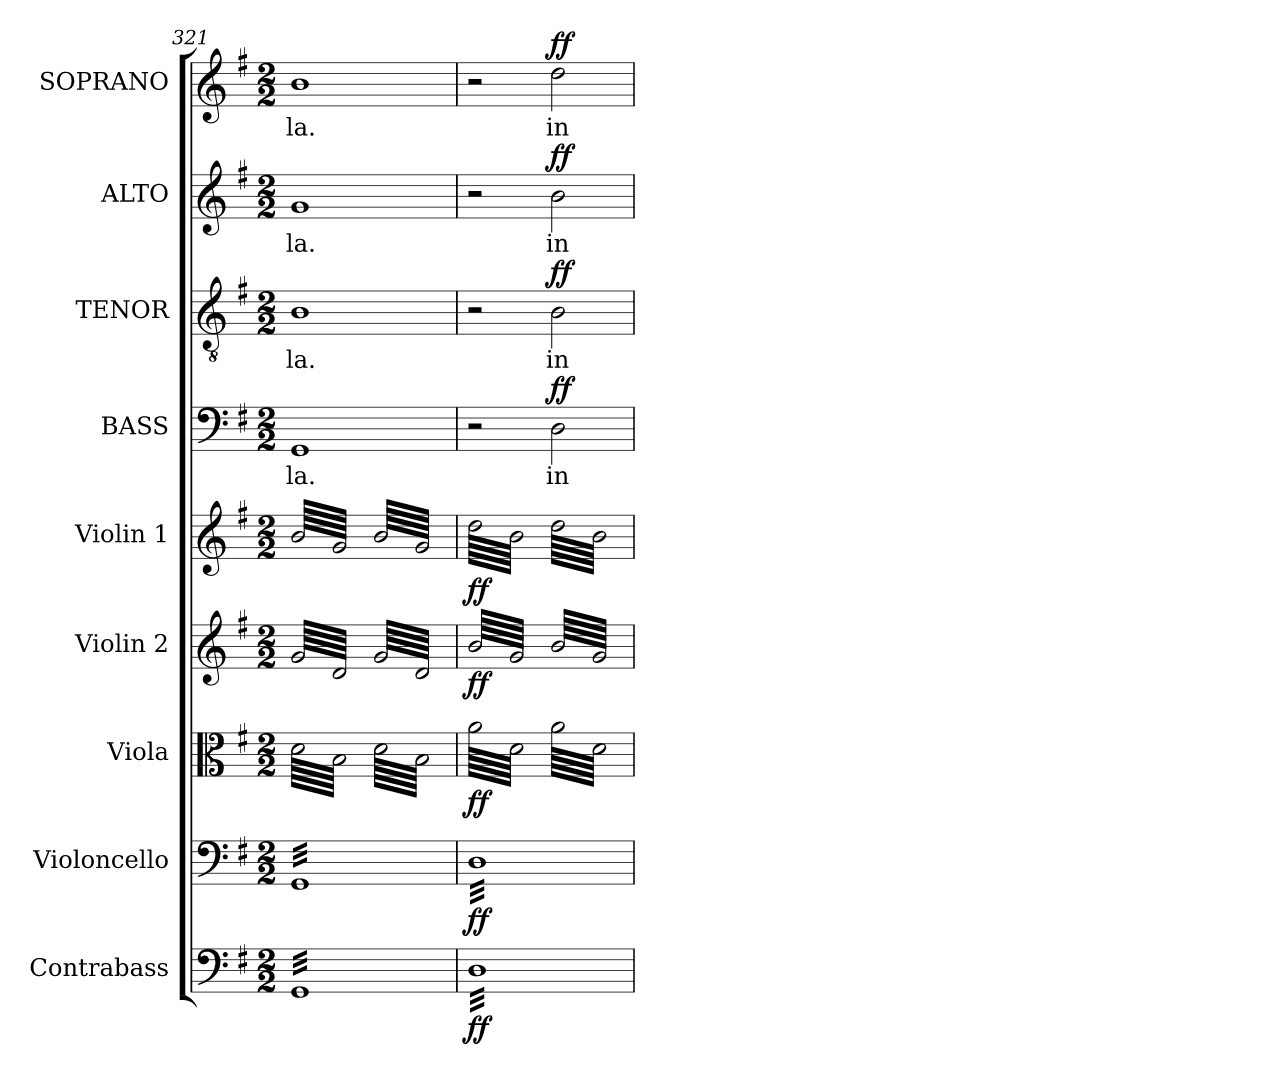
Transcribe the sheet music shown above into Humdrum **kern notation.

**kern	**dynam	**kern	**dynam	**kern	**dynam	**kern	**dynam	**kern	**dynam	**kern	**text	**dynam	**kern	**text	**dynam	**kern	**text	**dynam	**kern	**text	**dynam
*part9	*part9	*part8	*part8	*part7	*part7	*part6	*part6	*part5	*part5	*part4	*part4	*part4	*part3	*part3	*part3	*part2	*part2	*part2	*part1	*part1	*part1
*staff9	*staff9	*staff8	*staff8	*staff7	*staff7	*staff6	*staff6	*staff5	*staff5	*staff4	*staff4	*staff4	*staff3	*staff3	*staff3	*staff2	*staff2	*staff2	*staff1	*staff1	*staff1
*I"Contrabass	*	*I"Violoncello	*	*I"Viola	*	*I"Violin 2	*	*I"Violin 1	*	*I"BASS	*	*	*I"TENOR	*	*	*I"ALTO	*	*	*I"SOPRANO	*	*
*I'Cb.	*	*I'Vc.	*	*I'Vla.	*	*I'Vln. 2	*	*I'Vln. 1	*	*I'B.	*	*	*I'T.	*	*	*I'A.	*	*	*I'S.	*	*
*clefF4	*	*clefF4	*	*clefC3	*	*clefG2	*	*clefG2	*	*clefF4	*	*	*clefGv2	*	*	*clefG2	*	*	*clefG2	*	*
*ITrd7c12	*	*	*	*	*	*	*	*	*	*	*	*	*ITrd7c12	*	*	*	*	*	*	*	*
*k[f#]	*	*k[f#]	*	*k[f#]	*	*k[f#]	*	*k[f#]	*	*k[f#]	*	*	*k[f#]	*	*	*k[f#]	*	*	*k[f#]	*	*
*G:	*	*G:	*	*G:	*	*G:	*	*G:	*	*G:	*	*	*G:	*	*	*G:	*	*	*G:	*	*
*M2/2	*	*M2/2	*	*M2/2	*	*M2/2	*	*M2/2	*	*M2/2	*	*	*M2/2	*	*	*M2/2	*	*	*M2/2	*	*
=321	=321	=321	=321	=321	=321	=321	=321	=321	=321	=321	=321	=321	=321	=321	=321	=321	=321	=321	=321	=321	=321
!	!	!	!	!	!	!	!	!	!	!	!LO:LY:b:color=#000000	!	!	!	!	!	!	!	!	!	!
!	!	!	!	!	!	!	!	!	!	!	!	!	!	!LO:LY:b:color=#000000	!	!	!	!	!	!	!
!	!	!	!	!	!	!	!	!	!	!	!	!	!	!	!	!	!LO:LY:b:color=#000000	!	!	!	!
!	!	!	!	!	!	!	!	!	!	!	!	!	!	!	!	!	!	!	!	!LO:LY:b:color=#000000	!
*tremolo	*	*	*	*	*	*	*	*	*	*	*	*	*	*	*	*	*	*	*	*	*
*	*	*tremolo	*	*	*	*	*	*	*	*	*	*	*	*	*	*	*	*	*	*	*
*	*	*	*	*tremolo	*	*	*	*	*	*	*	*	*	*	*	*	*	*	*	*	*
*	*	*	*	*	*	*tremolo	*	*	*	*	*	*	*	*	*	*	*	*	*	*	*
*	*	*	*	*	*	*	*	*tremolo	*	*	*	*	*	*	*	*	*	*	*	*	*
32GGGiLLL	.	32GGiLLL	.	(64di\LLLL	.	(64gi/LLLL	.	(64bi/LLLL	.	1GGi	-la.	.	1BBi	-la.	.	1gi	-la.	.	1bi	-la.	.
.	.	.	.	64Bi\)	.	64di/)	.	64gi/)	.	.	.	.	.	.	.	.	.	.	.	.	.
32GGGi	.	32GGi	.	64di\	.	64gi/	.	64bi/	.	.	.	.	.	.	.	.	.	.	.	.	.
.	.	.	.	64Bi\)	.	64di/)	.	64gi/)	.	.	.	.	.	.	.	.	.	.	.	.	.
32GGGi	.	32GGi	.	64di\	.	64gi/	.	64bi/	.	.	.	.	.	.	.	.	.	.	.	.	.
.	.	.	.	64Bi\)	.	64di/)	.	64gi/)	.	.	.	.	.	.	.	.	.	.	.	.	.
32GGGi	.	32GGi	.	64di\	.	64gi/	.	64bi/	.	.	.	.	.	.	.	.	.	.	.	.	.
.	.	.	.	64Bi\)	.	64di/)	.	64gi/)	.	.	.	.	.	.	.	.	.	.	.	.	.
32GGGi	.	32GGi	.	64di\	.	64gi/	.	64bi/	.	.	.	.	.	.	.	.	.	.	.	.	.
.	.	.	.	64Bi\)	.	64di/)	.	64gi/)	.	.	.	.	.	.	.	.	.	.	.	.	.
32GGGi	.	32GGi	.	64di\	.	64gi/	.	64bi/	.	.	.	.	.	.	.	.	.	.	.	.	.
.	.	.	.	64Bi\)	.	64di/)	.	64gi/)	.	.	.	.	.	.	.	.	.	.	.	.	.
32GGGi	.	32GGi	.	64di\	.	64gi/	.	64bi/	.	.	.	.	.	.	.	.	.	.	.	.	.
.	.	.	.	64Bi\)	.	64di/)	.	64gi/)	.	.	.	.	.	.	.	.	.	.	.	.	.
32GGGi	.	32GGi	.	64di\	.	64gi/	.	64bi/	.	.	.	.	.	.	.	.	.	.	.	.	.
.	.	.	.	64Bi\)	.	64di/)	.	64gi/)	.	.	.	.	.	.	.	.	.	.	.	.	.
32GGGi	.	32GGi	.	64di\	.	64gi/	.	64bi/	.	.	.	.	.	.	.	.	.	.	.	.	.
.	.	.	.	64Bi\)	.	64di/)	.	64gi/)	.	.	.	.	.	.	.	.	.	.	.	.	.
32GGGi	.	32GGi	.	64di\	.	64gi/	.	64bi/	.	.	.	.	.	.	.	.	.	.	.	.	.
.	.	.	.	64Bi\)	.	64di/)	.	64gi/)	.	.	.	.	.	.	.	.	.	.	.	.	.
32GGGi	.	32GGi	.	64di\	.	64gi/	.	64bi/	.	.	.	.	.	.	.	.	.	.	.	.	.
.	.	.	.	64Bi\)	.	64di/)	.	64gi/)	.	.	.	.	.	.	.	.	.	.	.	.	.
32GGGi	.	32GGi	.	64di\	.	64gi/	.	64bi/	.	.	.	.	.	.	.	.	.	.	.	.	.
.	.	.	.	64Bi\)	.	64di/)	.	64gi/)	.	.	.	.	.	.	.	.	.	.	.	.	.
32GGGi	.	32GGi	.	64di\	.	64gi/	.	64bi/	.	.	.	.	.	.	.	.	.	.	.	.	.
.	.	.	.	64Bi\)	.	64di/)	.	64gi/)	.	.	.	.	.	.	.	.	.	.	.	.	.
32GGGi	.	32GGi	.	64di\	.	64gi/	.	64bi/	.	.	.	.	.	.	.	.	.	.	.	.	.
.	.	.	.	64Bi\)	.	64di/)	.	64gi/)	.	.	.	.	.	.	.	.	.	.	.	.	.
32GGGi	.	32GGi	.	64di\	.	64gi/	.	64bi/	.	.	.	.	.	.	.	.	.	.	.	.	.
.	.	.	.	64Bi\)	.	64di/)	.	64gi/)	.	.	.	.	.	.	.	.	.	.	.	.	.
32GGGi	.	32GGi	.	64di\	.	64gi/	.	64bi/	.	.	.	.	.	.	.	.	.	.	.	.	.
.	.	.	.	64Bi\)JJJJ	.	64di/)JJJJ	.	64gi/)JJJJ	.	.	.	.	.	.	.	.	.	.	.	.	.
32GGGi	.	32GGi	.	(64di\LLLL	.	(64gi/LLLL	.	(64bi/LLLL	.	.	.	.	.	.	.	.	.	.	.	.	.
.	.	.	.	64Bi\)	.	64di/)	.	64gi/)	.	.	.	.	.	.	.	.	.	.	.	.	.
32GGGi	.	32GGi	.	64di\	.	64gi/	.	64bi/	.	.	.	.	.	.	.	.	.	.	.	.	.
.	.	.	.	64Bi\)	.	64di/)	.	64gi/)	.	.	.	.	.	.	.	.	.	.	.	.	.
32GGGi	.	32GGi	.	64di\	.	64gi/	.	64bi/	.	.	.	.	.	.	.	.	.	.	.	.	.
.	.	.	.	64Bi\)	.	64di/)	.	64gi/)	.	.	.	.	.	.	.	.	.	.	.	.	.
32GGGi	.	32GGi	.	64di\	.	64gi/	.	64bi/	.	.	.	.	.	.	.	.	.	.	.	.	.
.	.	.	.	64Bi\)	.	64di/)	.	64gi/)	.	.	.	.	.	.	.	.	.	.	.	.	.
32GGGi	.	32GGi	.	64di\	.	64gi/	.	64bi/	.	.	.	.	.	.	.	.	.	.	.	.	.
.	.	.	.	64Bi\)	.	64di/)	.	64gi/)	.	.	.	.	.	.	.	.	.	.	.	.	.
32GGGi	.	32GGi	.	64di\	.	64gi/	.	64bi/	.	.	.	.	.	.	.	.	.	.	.	.	.
.	.	.	.	64Bi\)	.	64di/)	.	64gi/)	.	.	.	.	.	.	.	.	.	.	.	.	.
32GGGi	.	32GGi	.	64di\	.	64gi/	.	64bi/	.	.	.	.	.	.	.	.	.	.	.	.	.
.	.	.	.	64Bi\)	.	64di/)	.	64gi/)	.	.	.	.	.	.	.	.	.	.	.	.	.
32GGGi	.	32GGi	.	64di\	.	64gi/	.	64bi/	.	.	.	.	.	.	.	.	.	.	.	.	.
.	.	.	.	64Bi\)	.	64di/)	.	64gi/)	.	.	.	.	.	.	.	.	.	.	.	.	.
32GGGi	.	32GGi	.	64di\	.	64gi/	.	64bi/	.	.	.	.	.	.	.	.	.	.	.	.	.
.	.	.	.	64Bi\)	.	64di/)	.	64gi/)	.	.	.	.	.	.	.	.	.	.	.	.	.
32GGGi	.	32GGi	.	64di\	.	64gi/	.	64bi/	.	.	.	.	.	.	.	.	.	.	.	.	.
.	.	.	.	64Bi\)	.	64di/)	.	64gi/)	.	.	.	.	.	.	.	.	.	.	.	.	.
32GGGi	.	32GGi	.	64di\	.	64gi/	.	64bi/	.	.	.	.	.	.	.	.	.	.	.	.	.
.	.	.	.	64Bi\)	.	64di/)	.	64gi/)	.	.	.	.	.	.	.	.	.	.	.	.	.
32GGGi	.	32GGi	.	64di\	.	64gi/	.	64bi/	.	.	.	.	.	.	.	.	.	.	.	.	.
.	.	.	.	64Bi\)	.	64di/)	.	64gi/)	.	.	.	.	.	.	.	.	.	.	.	.	.
32GGGi	.	32GGi	.	64di\	.	64gi/	.	64bi/	.	.	.	.	.	.	.	.	.	.	.	.	.
.	.	.	.	64Bi\)	.	64di/)	.	64gi/)	.	.	.	.	.	.	.	.	.	.	.	.	.
32GGGi	.	32GGi	.	64di\	.	64gi/	.	64bi/	.	.	.	.	.	.	.	.	.	.	.	.	.
.	.	.	.	64Bi\)	.	64di/)	.	64gi/)	.	.	.	.	.	.	.	.	.	.	.	.	.
32GGGi	.	32GGi	.	64di\	.	64gi/	.	64bi/	.	.	.	.	.	.	.	.	.	.	.	.	.
.	.	.	.	64Bi\)	.	64di/)	.	64gi/)	.	.	.	.	.	.	.	.	.	.	.	.	.
32GGGiJJJ	.	32GGiJJJ	.	64di\	.	64gi/	.	64bi/	.	.	.	.	.	.	.	.	.	.	.	.	.
.	.	.	.	64Bi\)JJJJ	.	64di/)JJJJ	.	64gi/)JJJJ	.	.	.	.	.	.	.	.	.	.	.	.	.
=322	=322	=322	=322	=322	=322	=322	=322	=322	=322	=322	=322	=322	=322	=322	=322	=322	=322	=322	=322	=322	=322
32DDiLLL	ff	32DiLLL	ff	(64ai\LLLL	ff	(64bi/LLLL	ff	(64ddi\LLLL	ff	2r	.	.	2r	.	.	2r	.	.	2r	.	.
.	.	.	.	64di\)	.	64gi/)	.	64bi\)	.	.	.	.	.	.	.	.	.	.	.	.	.
32DDi	.	32Di	.	64ai\	.	64bi/	.	64ddi\	.	.	.	.	.	.	.	.	.	.	.	.	.
.	.	.	.	64di\)	.	64gi/)	.	64bi\)	.	.	.	.	.	.	.	.	.	.	.	.	.
32DDi	.	32Di	.	64ai\	.	64bi/	.	64ddi\	.	.	.	.	.	.	.	.	.	.	.	.	.
.	.	.	.	64di\)	.	64gi/)	.	64bi\)	.	.	.	.	.	.	.	.	.	.	.	.	.
32DDi	.	32Di	.	64ai\	.	64bi/	.	64ddi\	.	.	.	.	.	.	.	.	.	.	.	.	.
.	.	.	.	64di\)	.	64gi/)	.	64bi\)	.	.	.	.	.	.	.	.	.	.	.	.	.
32DDi	.	32Di	.	64ai\	.	64bi/	.	64ddi\	.	.	.	.	.	.	.	.	.	.	.	.	.
.	.	.	.	64di\)	.	64gi/)	.	64bi\)	.	.	.	.	.	.	.	.	.	.	.	.	.
32DDi	.	32Di	.	64ai\	.	64bi/	.	64ddi\	.	.	.	.	.	.	.	.	.	.	.	.	.
.	.	.	.	64di\)	.	64gi/)	.	64bi\)	.	.	.	.	.	.	.	.	.	.	.	.	.
32DDi	.	32Di	.	64ai\	.	64bi/	.	64ddi\	.	.	.	.	.	.	.	.	.	.	.	.	.
.	.	.	.	64di\)	.	64gi/)	.	64bi\)	.	.	.	.	.	.	.	.	.	.	.	.	.
32DDi	.	32Di	.	64ai\	.	64bi/	.	64ddi\	.	.	.	.	.	.	.	.	.	.	.	.	.
.	.	.	.	64di\)	.	64gi/)	.	64bi\)	.	.	.	.	.	.	.	.	.	.	.	.	.
32DDi	.	32Di	.	64ai\	.	64bi/	.	64ddi\	.	.	.	.	.	.	.	.	.	.	.	.	.
.	.	.	.	64di\)	.	64gi/)	.	64bi\)	.	.	.	.	.	.	.	.	.	.	.	.	.
32DDi	.	32Di	.	64ai\	.	64bi/	.	64ddi\	.	.	.	.	.	.	.	.	.	.	.	.	.
.	.	.	.	64di\)	.	64gi/)	.	64bi\)	.	.	.	.	.	.	.	.	.	.	.	.	.
32DDi	.	32Di	.	64ai\	.	64bi/	.	64ddi\	.	.	.	.	.	.	.	.	.	.	.	.	.
.	.	.	.	64di\)	.	64gi/)	.	64bi\)	.	.	.	.	.	.	.	.	.	.	.	.	.
32DDi	.	32Di	.	64ai\	.	64bi/	.	64ddi\	.	.	.	.	.	.	.	.	.	.	.	.	.
.	.	.	.	64di\)	.	64gi/)	.	64bi\)	.	.	.	.	.	.	.	.	.	.	.	.	.
32DDi	.	32Di	.	64ai\	.	64bi/	.	64ddi\	.	.	.	.	.	.	.	.	.	.	.	.	.
.	.	.	.	64di\)	.	64gi/)	.	64bi\)	.	.	.	.	.	.	.	.	.	.	.	.	.
32DDi	.	32Di	.	64ai\	.	64bi/	.	64ddi\	.	.	.	.	.	.	.	.	.	.	.	.	.
.	.	.	.	64di\)	.	64gi/)	.	64bi\)	.	.	.	.	.	.	.	.	.	.	.	.	.
32DDi	.	32Di	.	64ai\	.	64bi/	.	64ddi\	.	.	.	.	.	.	.	.	.	.	.	.	.
.	.	.	.	64di\)	.	64gi/)	.	64bi\)	.	.	.	.	.	.	.	.	.	.	.	.	.
32DDi	.	32Di	.	64ai\	.	64bi/	.	64ddi\	.	.	.	.	.	.	.	.	.	.	.	.	.
.	.	.	.	64di\)JJJJ	.	64gi/)JJJJ	.	64bi\)JJJJ	.	.	.	.	.	.	.	.	.	.	.	.	.
!	!	!	!	!	!	!	!	!	!	!	!LO:LY:b:color=#000000	!	!	!	!	!	!	!	!	!	!
!	!	!	!	!	!	!	!	!	!	!	!	!	!	!LO:LY:b:color=#000000	!	!	!	!	!	!	!
!	!	!	!	!	!	!	!	!	!	!	!	!	!	!	!	!	!LO:LY:b:color=#000000	!	!	!	!
!	!	!	!	!	!	!	!	!	!	!	!	!	!	!	!	!	!	!	!	!LO:LY:b:color=#000000	!
32DDi	.	32Di	.	(64ai\LLLL	.	(64bi/LLLL	.	(64ddi\LLLL	.	2Di\	in	ff	2BBi\	in	ff	2bi\	in	ff	2ddi\	in	ff
.	.	.	.	64di\)	.	64gi/)	.	64bi\)	.	.	.	.	.	.	.	.	.	.	.	.	.
32DDi	.	32Di	.	64ai\	.	64bi/	.	64ddi\	.	.	.	.	.	.	.	.	.	.	.	.	.
.	.	.	.	64di\)	.	64gi/)	.	64bi\)	.	.	.	.	.	.	.	.	.	.	.	.	.
32DDi	.	32Di	.	64ai\	.	64bi/	.	64ddi\	.	.	.	.	.	.	.	.	.	.	.	.	.
.	.	.	.	64di\)	.	64gi/)	.	64bi\)	.	.	.	.	.	.	.	.	.	.	.	.	.
32DDi	.	32Di	.	64ai\	.	64bi/	.	64ddi\	.	.	.	.	.	.	.	.	.	.	.	.	.
.	.	.	.	64di\)	.	64gi/)	.	64bi\)	.	.	.	.	.	.	.	.	.	.	.	.	.
32DDi	.	32Di	.	64ai\	.	64bi/	.	64ddi\	.	.	.	.	.	.	.	.	.	.	.	.	.
.	.	.	.	64di\)	.	64gi/)	.	64bi\)	.	.	.	.	.	.	.	.	.	.	.	.	.
32DDi	.	32Di	.	64ai\	.	64bi/	.	64ddi\	.	.	.	.	.	.	.	.	.	.	.	.	.
.	.	.	.	64di\)	.	64gi/)	.	64bi\)	.	.	.	.	.	.	.	.	.	.	.	.	.
32DDi	.	32Di	.	64ai\	.	64bi/	.	64ddi\	.	.	.	.	.	.	.	.	.	.	.	.	.
.	.	.	.	64di\)	.	64gi/)	.	64bi\)	.	.	.	.	.	.	.	.	.	.	.	.	.
32DDi	.	32Di	.	64ai\	.	64bi/	.	64ddi\	.	.	.	.	.	.	.	.	.	.	.	.	.
.	.	.	.	64di\)	.	64gi/)	.	64bi\)	.	.	.	.	.	.	.	.	.	.	.	.	.
32DDi	.	32Di	.	64ai\	.	64bi/	.	64ddi\	.	.	.	.	.	.	.	.	.	.	.	.	.
.	.	.	.	64di\)	.	64gi/)	.	64bi\)	.	.	.	.	.	.	.	.	.	.	.	.	.
32DDi	.	32Di	.	64ai\	.	64bi/	.	64ddi\	.	.	.	.	.	.	.	.	.	.	.	.	.
.	.	.	.	64di\)	.	64gi/)	.	64bi\)	.	.	.	.	.	.	.	.	.	.	.	.	.
32DDi	.	32Di	.	64ai\	.	64bi/	.	64ddi\	.	.	.	.	.	.	.	.	.	.	.	.	.
.	.	.	.	64di\)	.	64gi/)	.	64bi\)	.	.	.	.	.	.	.	.	.	.	.	.	.
32DDi	.	32Di	.	64ai\	.	64bi/	.	64ddi\	.	.	.	.	.	.	.	.	.	.	.	.	.
.	.	.	.	64di\)	.	64gi/)	.	64bi\)	.	.	.	.	.	.	.	.	.	.	.	.	.
32DDi	.	32Di	.	64ai\	.	64bi/	.	64ddi\	.	.	.	.	.	.	.	.	.	.	.	.	.
.	.	.	.	64di\)	.	64gi/)	.	64bi\)	.	.	.	.	.	.	.	.	.	.	.	.	.
32DDi	.	32Di	.	64ai\	.	64bi/	.	64ddi\	.	.	.	.	.	.	.	.	.	.	.	.	.
.	.	.	.	64di\)	.	64gi/)	.	64bi\)	.	.	.	.	.	.	.	.	.	.	.	.	.
32DDi	.	32Di	.	64ai\	.	64bi/	.	64ddi\	.	.	.	.	.	.	.	.	.	.	.	.	.
.	.	.	.	64di\)	.	64gi/)	.	64bi\)	.	.	.	.	.	.	.	.	.	.	.	.	.
32DDiJJJ	.	32DiJJJ	.	64ai\	.	64bi/	.	64ddi\	.	.	.	.	.	.	.	.	.	.	.	.	.
*	*	*Xtremolo	*	*	*	*	*	*	*	*	*	*	*	*	*	*	*	*	*	*	*
*Xtremolo	*	*	*	*	*	*	*	*	*	*	*	*	*	*	*	*	*	*	*	*	*
.	.	.	.	64di\)JJJJ	.	64gi/)JJJJ	.	64bi\)JJJJ	.	.	.	.	.	.	.	.	.	.	.	.	.
*	*	*	*	*	*	*	*	*Xtremolo	*	*	*	*	*	*	*	*	*	*	*	*	*
*	*	*	*	*	*	*Xtremolo	*	*	*	*	*	*	*	*	*	*	*	*	*	*	*
*	*	*	*	*Xtremolo	*	*	*	*	*	*	*	*	*	*	*	*	*	*	*	*	*
.	.	.	.	.	.	.	.	.	.	.	.	.	.	.	.	.	.	.	.	.	.
.	.	.	.	.	.	.	.	.	.	.	.	.	.	.	.	.	.	.	.	.	.
.	.	.	.	.	.	.	.	.	.	.	.	.	.	.	.	.	.	.	.	.	.
.	.	.	.	.	.	.	.	.	.	.	.	.	.	.	.	.	.	.	.	.	.
.	.	.	.	.	.	.	.	.	.	.	.	.	.	.	.	.	.	.	.	.	.
.	.	.	.	.	.	.	.	.	.	.	.	.	.	.	.	.	.	.	.	.	.
.	.	.	.	.	.	.	.	.	.	.	.	.	.	.	.	.	.	.	.	.	.
.	.	.	.	.	.	.	.	.	.	.	.	.	.	.	.	.	.	.	.	.	.
.	.	.	.	.	.	.	.	.	.	.	.	.	.	.	.	.	.	.	.	.	.
.	.	.	.	.	.	.	.	.	.	.	.	.	.	.	.	.	.	.	.	.	.
.	.	.	.	.	.	.	.	.	.	.	.	.	.	.	.	.	.	.	.	.	.
.	.	.	.	.	.	.	.	.	.	.	.	.	.	.	.	.	.	.	.	.	.
.	.	.	.	.	.	.	.	.	.	.	.	.	.	.	.	.	.	.	.	.	.
.	.	.	.	.	.	.	.	.	.	.	.	.	.	.	.	.	.	.	.	.	.
.	.	.	.	.	.	.	.	.	.	.	.	.	.	.	.	.	.	.	.	.	.
.	.	.	.	.	.	.	.	.	.	.	.	.	.	.	.	.	.	.	.	.	.
=	=	=	=	=	=	=	=	=	=	=	=	=	=	=	=	=	=	=	=	=	=
*-	*-	*-	*-	*-	*-	*-	*-	*-	*-	*-	*-	*-	*-	*-	*-	*-	*-	*-	*-	*-	*-
